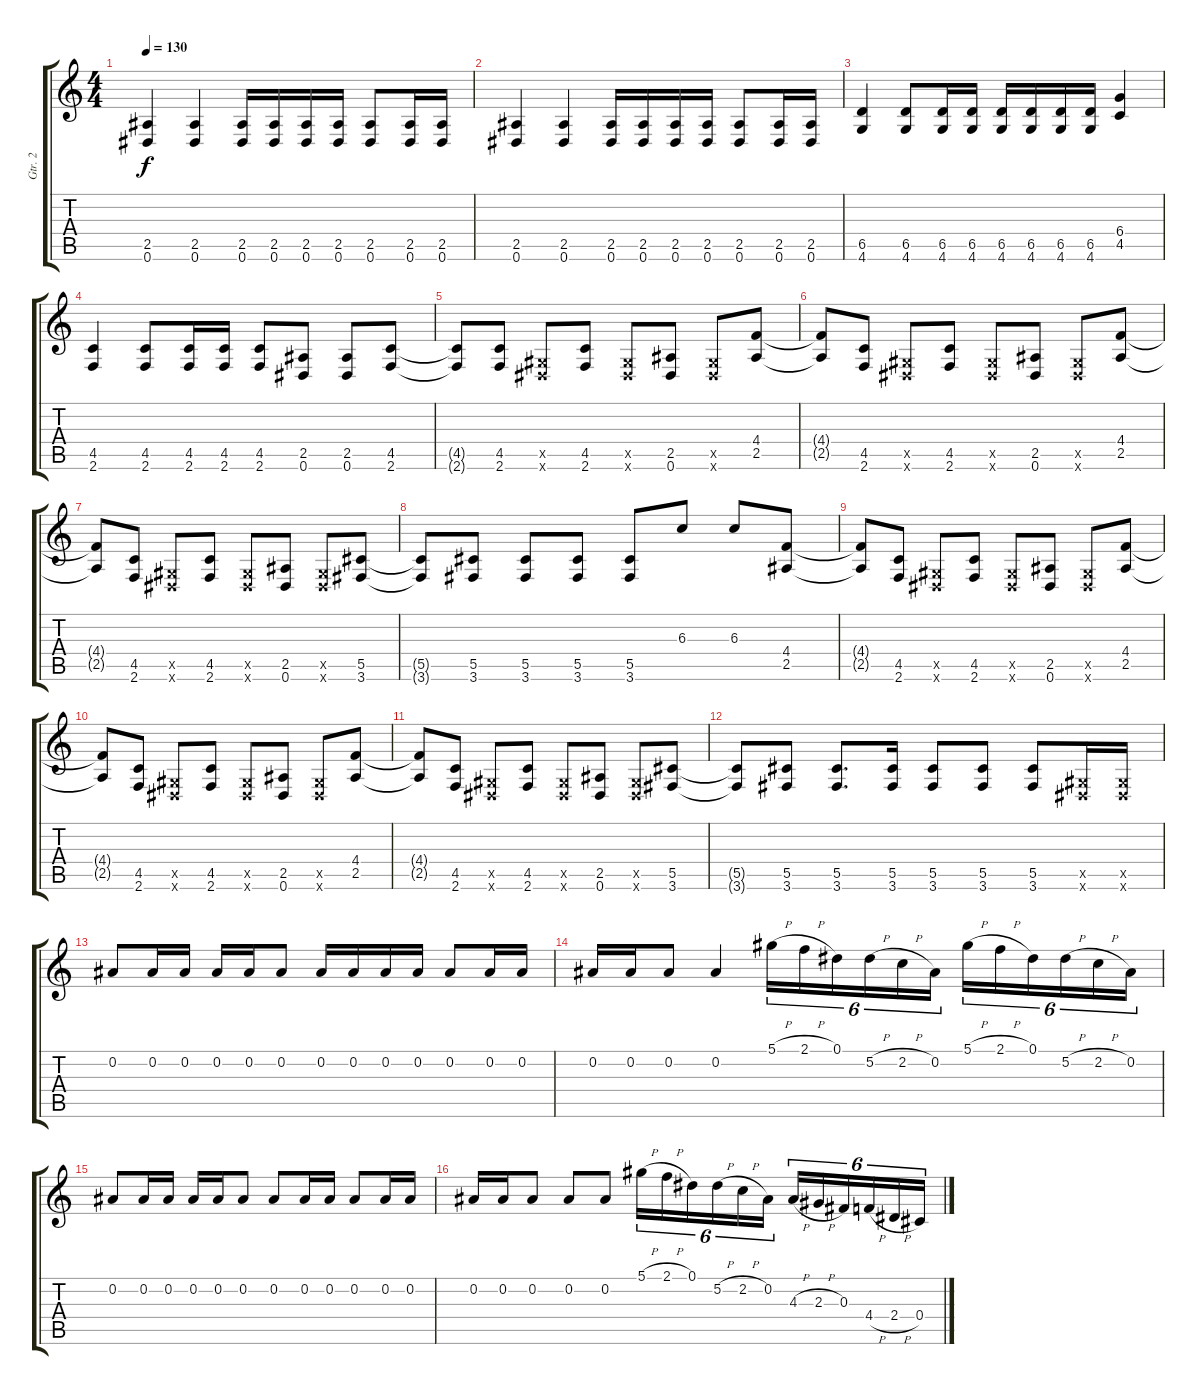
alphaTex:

\track ("Gtr. 2" "Gtr. 2") {instrument distortionguitar}
\staff {score tabs}
\tuning (Eb4 Bb3 Gb3 Db3 Ab2 Eb2) {hide}
\ts (4 4)
\tempo 130
\clef g2
\ks c
(2.5 0.6).4{dy f} (2.5 0.6).4 (2.5 0.6).16 (2.5 0.6).16 (2.5 0.6).16 (2.5 0.6).16 (2.5 0.6).8 (2.5 0.6).16 (2.5 0.6).16 |
(2.5 0.6).4 (2.5 0.6).4 (2.5 0.6).16 (2.5 0.6).16 (2.5 0.6).16 (2.5 0.6).16 (2.5 0.6).8 (2.5 0.6).16 (2.5 0.6).16 |
(6.5 4.6).4 (6.5 4.6).8 (6.5 4.6).16 (6.5 4.6).16 (6.5 4.6).16 (6.5 4.6).16 (6.5 4.6).16 (6.5 4.6).16 (6.4 4.5).4 |
(4.5 2.6).4 (4.5 2.6).8 (4.5 2.6).16 (4.5 2.6).16 (4.5 2.6).8 (2.5 0.6).8 (2.5 0.6).8 (4.5 2.6).8 |
(4.5{t} 2.6{t}).8 (4.5 2.6).8 (0.5{x} 0.6{x}).8 (4.5 2.6).8 (0.5{x} 0.6{x}).8 (2.5 0.6).8 (0.5{x} 0.6{x}).8 (4.4 2.5).8 |
(4.4{t} 2.5{t}).8 (4.5 2.6).8 (0.5{x} 0.6{x}).8 (4.5 2.6).8 (0.5{x} 0.6{x}).8 (2.5 0.6).8 (0.5{x} 0.6{x}).8 (4.4 2.5).8 |
(4.4{t} 2.5{t}).8 (4.5 2.6).8 (0.5{x} 0.6{x}).8 (4.5 2.6).8 (0.5{x} 0.6{x}).8 (2.5 0.6).8 (0.5{x} 0.6{x}).8 (5.5 3.6).8 |
(5.5{t} 3.6{t}).8 (5.5 3.6).8 (5.5 3.6).8 (5.5 3.6).8 (5.5 3.6).8 6.3.8 6.3.8 (4.4 2.5).8 |
(4.4{t} 2.5{t}).8 (4.5 2.6).8 (0.5{x} 0.6{x}).8 (4.5 2.6).8 (0.5{x} 0.6{x}).8 (2.5 0.6).8 (0.5{x} 0.6{x}).8 (4.4 2.5).8 |
(4.4{t} 2.5{t}).8 (4.5 2.6).8 (0.5{x} 0.6{x}).8 (4.5 2.6).8 (0.5{x} 0.6{x}).8 (2.5 0.6).8 (0.5{x} 0.6{x}).8 (4.4 2.5).8 |
(4.4{t} 2.5{t}).8 (4.5 2.6).8 (0.5{x} 0.6{x}).8 (4.5 2.6).8 (0.5{x} 0.6{x}).8 (2.5 0.6).8 (0.5{x} 0.6{x}).8 (5.5 3.6).8 |
(5.5{t} 3.6{t}).8 (5.5 3.6).8 (5.5 3.6).8{d} (5.5 3.6).16 (5.5 3.6).8 (5.5 3.6).8 (5.5 3.6).8 (0.5{x} 0.6{x}).16 (0.5{x} 0.6{x}).16 |
0.2.8 0.2.16 0.2.16 0.2.16 0.2.16 0.2.8 0.2.16 0.2.16 0.2.16 0.2.16 0.2.8 0.2.16 0.2.16 |
0.2.16 0.2.16 0.2.8 0.2.4 5.1{h}.16{tu (6 4)} 2.1{h}.16{tu (6 4)} 0.1.16{tu (6 4)} 5.2{h}.16{tu (6 4)} 2.2{h}.16{tu (6 4)} 0.2.16{tu (6 4)} 5.1{h}.16{tu (6 4)} 2.1{h}.16{tu (6 4)} 0.1.16{tu (6 4)} 5.2{h}.16{tu (6 4)} 2.2{h}.16{tu (6 4)} 0.2.16{tu (6 4)} |
0.2.8 0.2.16 0.2.16 0.2.16 0.2.16 0.2.8 0.2.8 0.2.16 0.2.16 0.2.8 0.2.16 0.2.16 |
0.2.16 0.2.16 0.2.8 0.2.8 0.2.8 5.1{h}.16{tu (6 4)} 2.1{h}.16{tu (6 4)} 0.1.16{tu (6 4)} 5.2{h}.16{tu (6 4)} 2.2{h}.16{tu (6 4)} 0.2.16{tu (6 4)} 4.3{h}.16{tu (6 4)} 2.3{h}.16{tu (6 4)} 0.3.16{tu (6 4)} 4.4{h}.16{tu (6 4)} 2.4{h}.16{tu (6 4)} 0.4.16{tu (6 4)}
